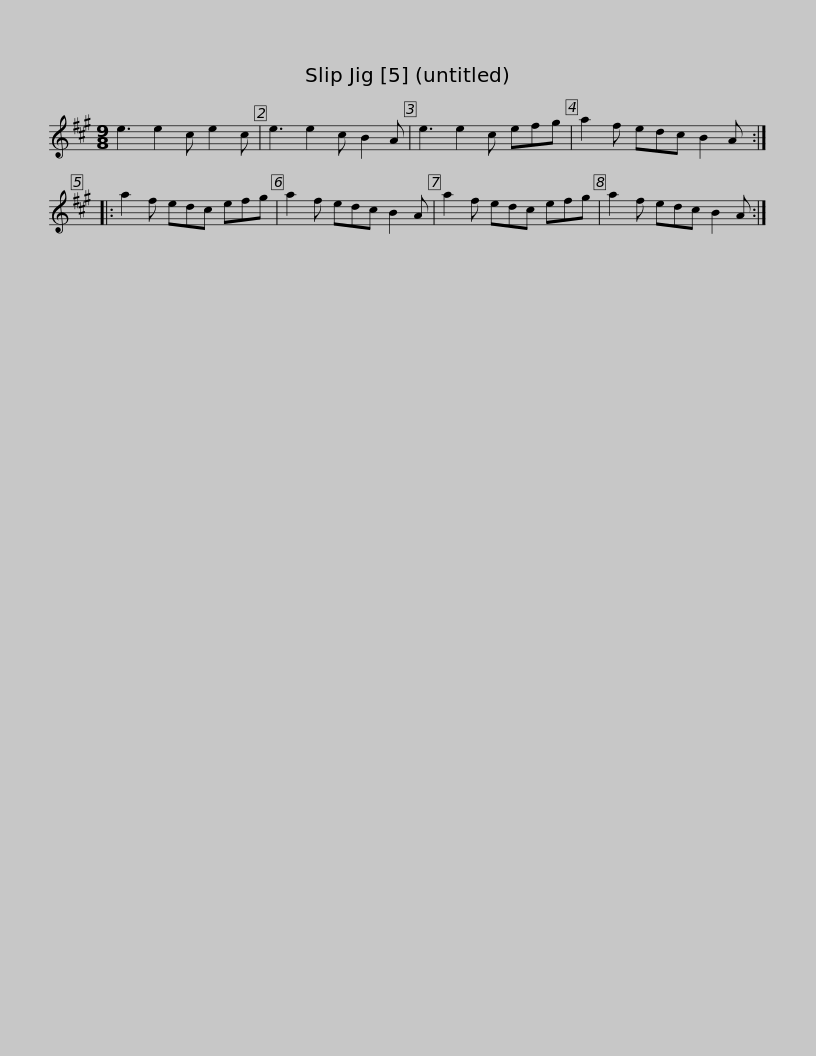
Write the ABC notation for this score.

X:1
L:1/8
M:9/8
I:linebreak $
K:A
V:1 treble
V:1
 e3 e2 c e2 c | e3 e2 c B2 A | e3 e2 c efg | a2 f edc B2 A :: a2 f edc efg | %5
 a2 f edc B2 A |$ a2 f edc efg | a2 f edc B2 A :| %8
